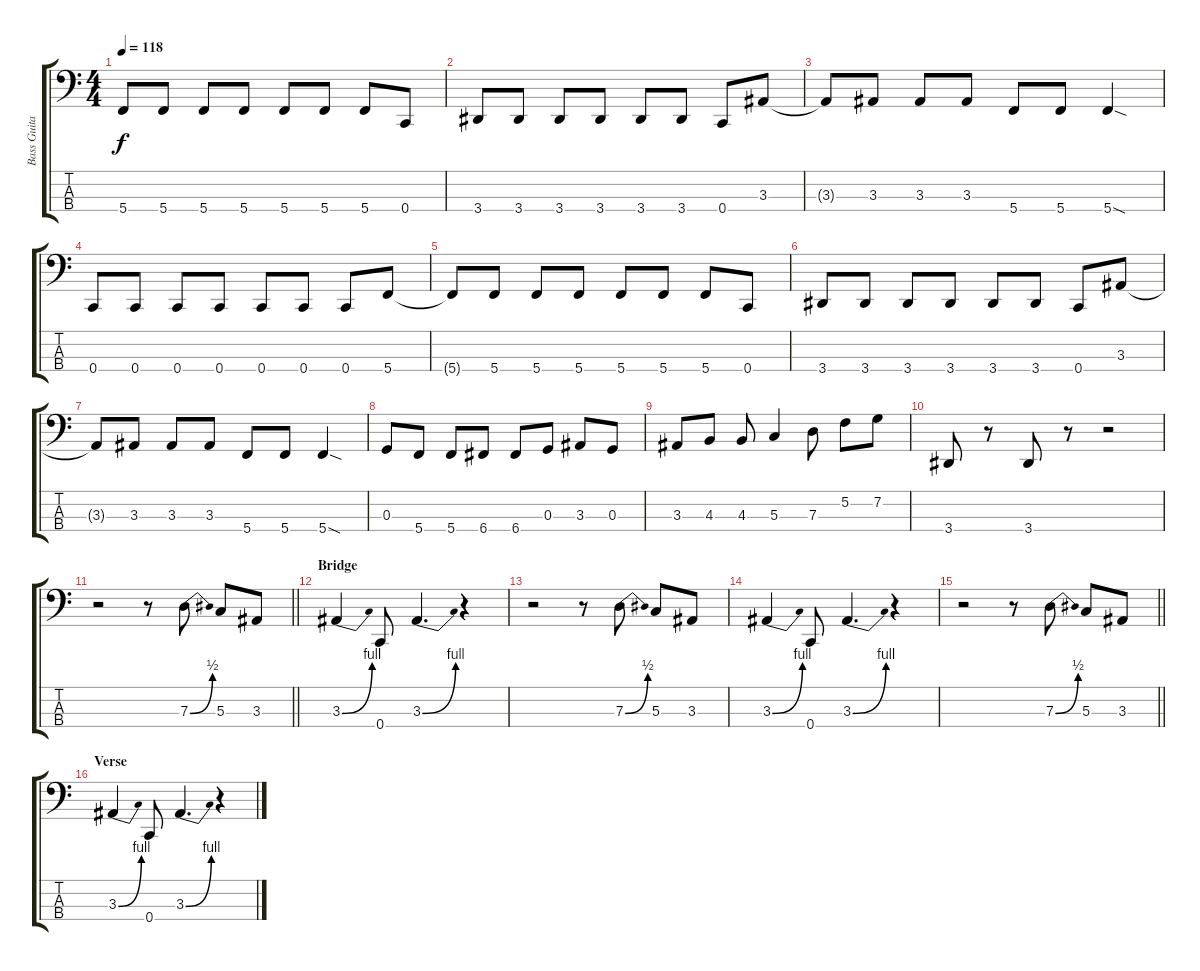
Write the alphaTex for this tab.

\track ("Bass Guitar (John Lawhon)" "Bass Guita") {instrument electricbassfinger}
\staff {score tabs}
\tuning (F2 C2 G1 C1) {hide}
\ts (4 4)
\tempo 118
\clef f4
\ks c
5.4{t}.8{dy f} 5.4.8 5.4.8 5.4.8 5.4.8 5.4.8 5.4.8 0.4.8 |
3.4.8 3.4.8 3.4.8 3.4.8 3.4.8 3.4.8 0.4.8 3.3.8 |
3.3{t}.8 3.3.8 3.3.8 3.3.8 5.4.8 5.4.8 5.4{sod}.4 |
0.4.8 0.4.8 0.4.8 0.4.8 0.4.8 0.4.8 0.4.8 5.4.8 |
5.4{t}.8 5.4.8 5.4.8 5.4.8 5.4.8 5.4.8 5.4.8 0.4.8 |
3.4.8 3.4.8 3.4.8 3.4.8 3.4.8 3.4.8 0.4.8 3.3.8 |
3.3{t}.8 3.3.8 3.3.8 3.3.8 5.4.8 5.4.8 5.4{sod}.4 |
0.3.8 5.4.8 5.4.8 6.4.8 6.4.8 0.3.8 3.3.8 0.3.8 |
3.3.8 4.3.8 4.3.8 5.3.4 7.3.8 5.2.8 7.2.8 |
3.4.8 r.8 3.4.8 r.8 r.2 |
\barLineRight lightlight
r.2 r.8 7.3{be (bend 0 0 60 2)}.8 5.3.8 3.3.8 |
\section ("" "Bridge")
3.3{be (bend 0 0 60 4)}.4 0.4.8 3.3{be (bend 0 0 60 4)}.4{d} r.4 |
r.2 r.8 7.3{be (bend 0 0 60 2)}.8 5.3.8 3.3.8 |
3.3{be (bend 0 0 60 4)}.4 0.4.8 3.3{be (bend 0 0 60 4)}.4{d} r.4 |
\barLineRight lightlight
r.2 r.8 7.3{be (bend 0 0 60 2)}.8 5.3.8 3.3.8 |
\section ("" "Verse")
3.3{be (bend 0 0 60 4)}.4 0.4.8 3.3{be (bend 0 0 60 4)}.4{d} r.4
